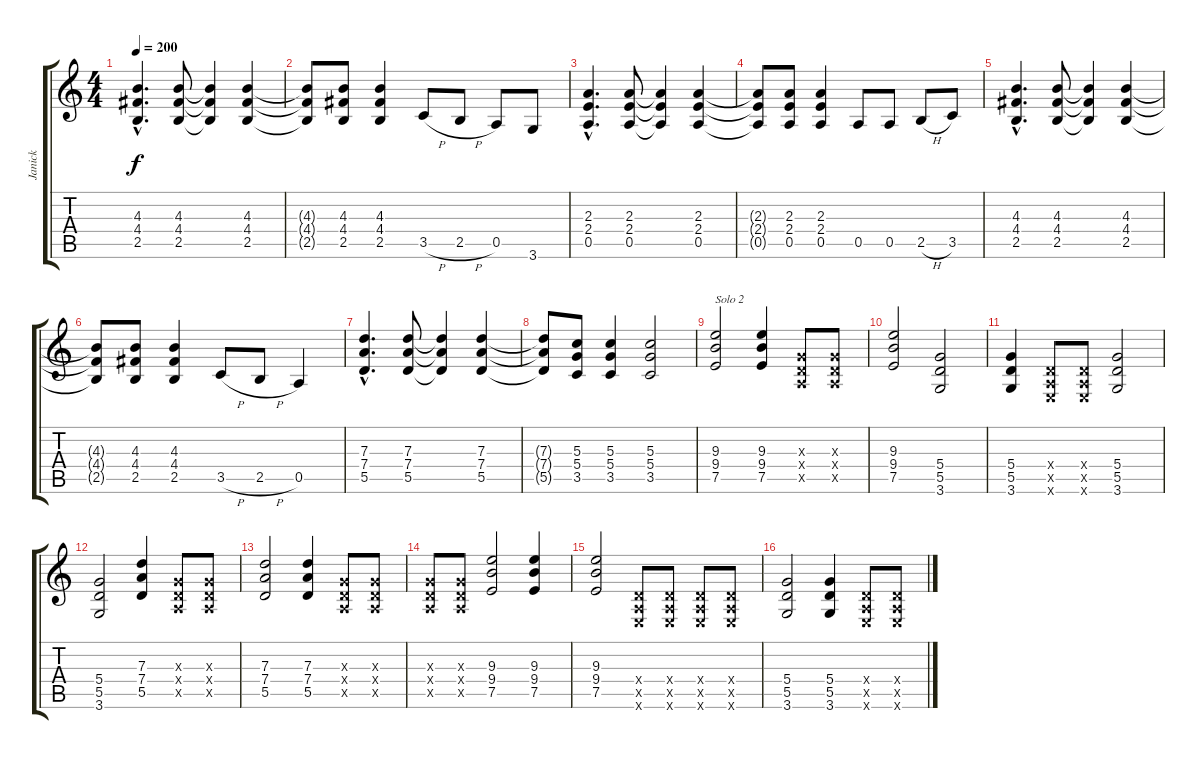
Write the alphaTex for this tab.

\track ("Janick" "Janick") {instrument distortionguitar}
\staff {score tabs}
\tuning (E4 B3 G3 D3 A2 E2) {hide}
\ts (4 4)
\tempo 200
\clef g2
\ks c
(4.3{hac} 4.4{hac} 2.5{hac}).4{d dy f} (4.3 4.4 2.5).8 (4.3{t} 4.4{t} 2.5{t}).4 (4.3 4.4 2.5).4 |
(4.3{t} 4.4{t} 2.5{t}).8 (4.3 4.4 2.5).8 (4.3 4.4 2.5).4 3.5{h}.8 2.5{h}.8 0.5.8 3.6.8 |
(2.3{hac} 2.4{hac} 0.5{hac}).4{d} (2.3 2.4 0.5).8 (2.3{t} 2.4{t} 0.5{t}).4 (2.3 2.4 0.5).4 |
(2.3{t} 2.4{t} 0.5{t}).8 (2.3 2.4 0.5).8 (2.3 2.4 0.5).4 0.5.8 0.5.8 2.5{h}.8 3.5.8 |
(4.3{hac} 4.4{hac} 2.5{hac}).4{d} (4.3 4.4 2.5).8 (4.3{t} 4.4{t} 2.5{t}).4 (4.3 4.4 2.5).4 |
(4.3{t} 4.4{t} 2.5{t}).8 (4.3 4.4 2.5).8 (4.3 4.4 2.5).4 3.5{h}.8 2.5{h}.8 0.5.4 |
(7.3{hac} 7.4{hac} 5.5{hac}).4{d} (7.3 7.4 5.5).8 (7.3{t} 7.4{t} 5.5{t}).4 (7.3 7.4 5.5).4 |
(7.3{t} 7.4{t} 5.5{t}).8 (5.3 5.4 3.5).8 (5.3 5.4 3.5).4 (5.3 5.4 3.5).2 |
(9.3 9.4 7.5).2{txt "Solo 2"} (9.3 9.4 7.5).4 (0.3{x} 0.4{x} 0.5{x}).8 (0.3{x} 0.4{x} 0.5{x}).8 |
(9.3 9.4 7.5).2 (5.4 5.5 3.6).2 |
(5.4 5.5 3.6).4 (0.4{x} 0.5{x} 0.6{x}).8 (0.4{x} 0.5{x} 0.6{x}).8 (5.4 5.5 3.6).2 |
(5.4 5.5 3.6).2 (7.3 7.4 5.5).4 (0.3{x} 0.4{x} 0.5{x}).8 (0.3{x} 0.4{x} 0.5{x}).8 |
(7.3 7.4 5.5).2 (7.3 7.4 5.5).4 (0.3{x} 0.4{x} 0.5{x}).8 (0.3{x} 0.4{x} 0.5{x}).8 |
(0.3{x} 0.4{x} 0.5{x}).8 (0.3{x} 0.4{x} 0.5{x}).8 (9.3 9.4 7.5).2 (9.3 9.4 7.5).4 |
(9.3 9.4 7.5).2 (0.4{x} 0.5{x} 0.6{x}).8 (0.4{x} 0.5{x} 0.6{x}).8 (0.4{x} 0.5{x} 0.6{x}).8 (0.4{x} 0.5{x} 0.6{x}).8 |
(5.4 5.5 3.6).2 (5.4 5.5 3.6).4 (0.4{x} 0.5{x} 0.6{x}).8 (0.4{x} 0.5{x} 0.6{x}).8
